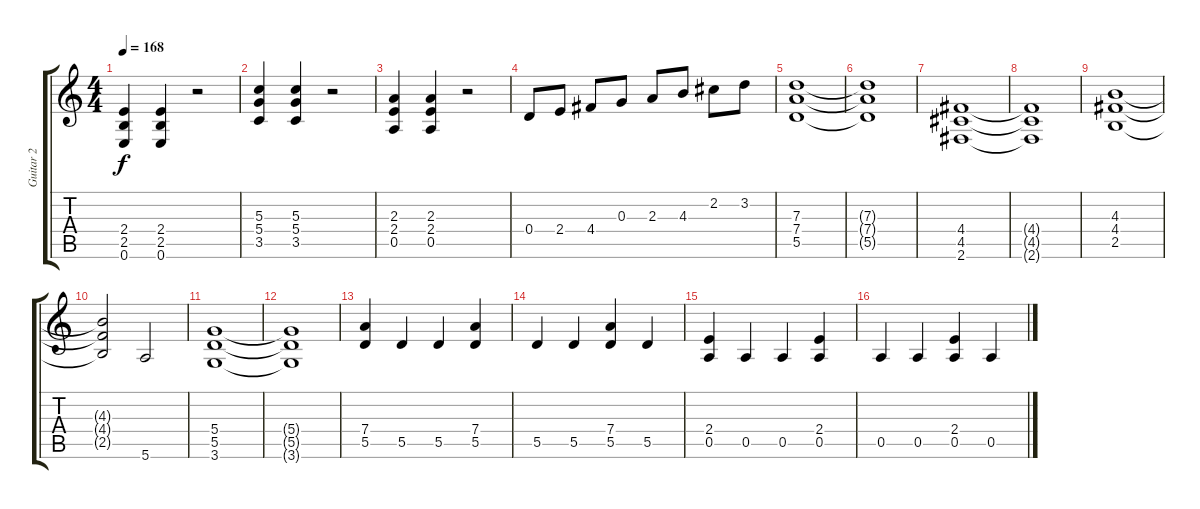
\track ("Guitar 2" "Guitar 2") {instrument distortionguitar}
\staff {score tabs}
\tuning (E4 B3 G3 D3 A2 E2) {hide}
\ts (4 4)
\tempo 168
\clef g2
\ks c
(2.4 2.5 0.6).4{dy f} (2.4 2.5 0.6).4 r.2 |
(5.3 5.4 3.5).4 (5.3 5.4 3.5).4 r.2 |
(2.3 2.4 0.5).4 (2.3 2.4 0.5).4 r.2 |
0.4.8 2.4.8 4.4.8 0.3.8 2.3.8 4.3.8 2.2.8 3.2.8 |
(7.3 7.4 5.5).1 |
(7.3{t} 7.4{t} 5.5{t}).1 |
(4.4 4.5 2.6).1 |
(4.4{t} 4.5{t} 2.6{t}).1 |
(4.3 4.4 2.5).1 |
(4.3{t} 4.4{t} 2.5{t}).2 5.6.2 |
(5.4 5.5 3.6).1 |
(5.4{t} 5.5{t} 3.6{t}).1 |
\section ("" "")
(7.4 5.5).4 5.5.4 5.5.4 (7.4 5.5).4 |
5.5.4 5.5.4 (7.4 5.5).4 5.5.4 |
(2.4 0.5).4 0.5.4 0.5.4 (2.4 0.5).4 |
0.5.4 0.5.4 (2.4 0.5).4 0.5.4
